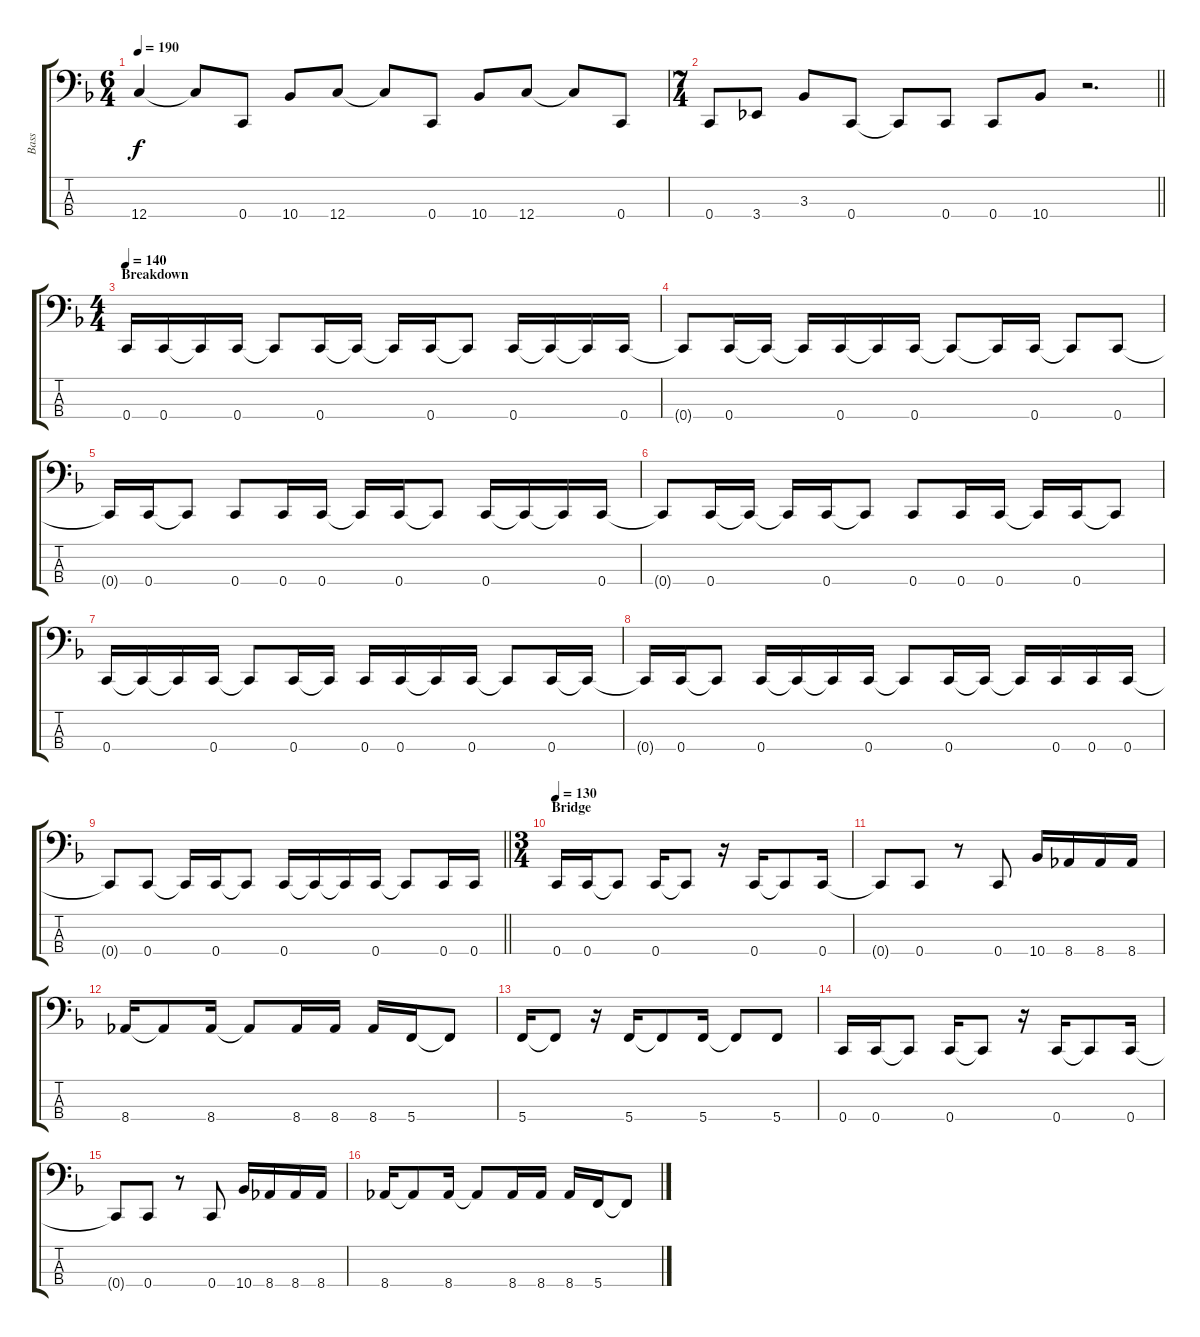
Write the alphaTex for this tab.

\track ("Bass" "Bass") {instrument electricbasspick}
\staff {score tabs}
\tuning (F2 C2 G1 C1) {hide}
\ts (6 4)
\tempo 190
\clef f4
\ks f
12.4.4{dy f} 12.4{t}.8 0.4.8 10.4.8 12.4.8 12.4{t}.8 0.4.8 10.4.8 12.4.8 12.4{t}.8 0.4.8 |
\ts (7 4)
\barLineRight lightlight
0.4.8 3.4.8 3.3.8 0.4.8 0.4{t}.8 0.4.8 0.4.8 10.4.8 r.2{d} |
\ts (4 4)
\section ("" "Breakdown")
\tempo 140
0.4.16 0.4.16 0.4{t}.16 0.4.16 0.4{t}.8 0.4.16 0.4{t}.16 0.4{t}.16 0.4.16 0.4{t}.8 0.4.16 0.4{t}.16 0.4{t}.16 0.4.16 |
0.4{t}.8 0.4.16 0.4{t}.16 0.4{t}.16 0.4.16 0.4{t}.16 0.4.16 0.4{t}.8 0.4{t}.16 0.4.16 0.4{t}.8 0.4.8 |
0.4{t}.16 0.4.16 0.4{t}.8 0.4.8 0.4.16 0.4.16 0.4{t}.16 0.4.16 0.4{t}.8 0.4.16 0.4{t}.16 0.4{t}.16 0.4.16 |
0.4{t}.8 0.4.16 0.4{t}.16 0.4{t}.16 0.4.16 0.4{t}.8 0.4.8 0.4.16 0.4.16 0.4{t}.16 0.4.16 0.4{t}.8 |
0.4.16 0.4{t}.16 0.4{t}.16 0.4.16 0.4{t}.8 0.4.16 0.4{t}.16 0.4.16 0.4.16 0.4{t}.16 0.4.16 0.4{t}.8 0.4.16 0.4{t}.16 |
0.4{t}.16 0.4.16 0.4{t}.8 0.4.16 0.4{t}.16 0.4{t}.16 0.4.16 0.4{t}.8 0.4.16 0.4{t}.16 0.4{t}.16 0.4.16 0.4.16 0.4.16 |
\barLineRight lightlight
0.4{t}.8 0.4.8 0.4{t}.16 0.4.16 0.4{t}.8 0.4.16 0.4{t}.16 0.4{t}.16 0.4.16 0.4{t}.8 0.4.16 0.4.16 |
\ts (3 4)
\section ("" "Bridge")
\tempo 130
0.4.16 0.4.16 0.4{t}.8 0.4.16 0.4{t}.8 r.16 0.4.16 0.4{t}.8 0.4.16 |
0.4{t}.8 0.4.8 r.8 0.4.8 10.4.16 8.4.16 8.4.16 8.4.16 |
8.4.16 8.4{t}.8 8.4.16 8.4{t}.8 8.4.16 8.4.16 8.4.16 5.4.16 5.4{t}.8 |
5.4.16 5.4{t}.8 r.16 5.4.16 5.4{t}.8 5.4.16 5.4{t}.8 5.4.8 |
0.4.16 0.4.16 0.4{t}.8 0.4.16 0.4{t}.8 r.16 0.4.16 0.4{t}.8 0.4.16 |
0.4{t}.8 0.4.8 r.8 0.4.8 10.4.16 8.4.16 8.4.16 8.4.16 |
8.4.16 8.4{t}.8 8.4.16 8.4{t}.8 8.4.16 8.4.16 8.4.16 5.4.16 5.4{t}.8
